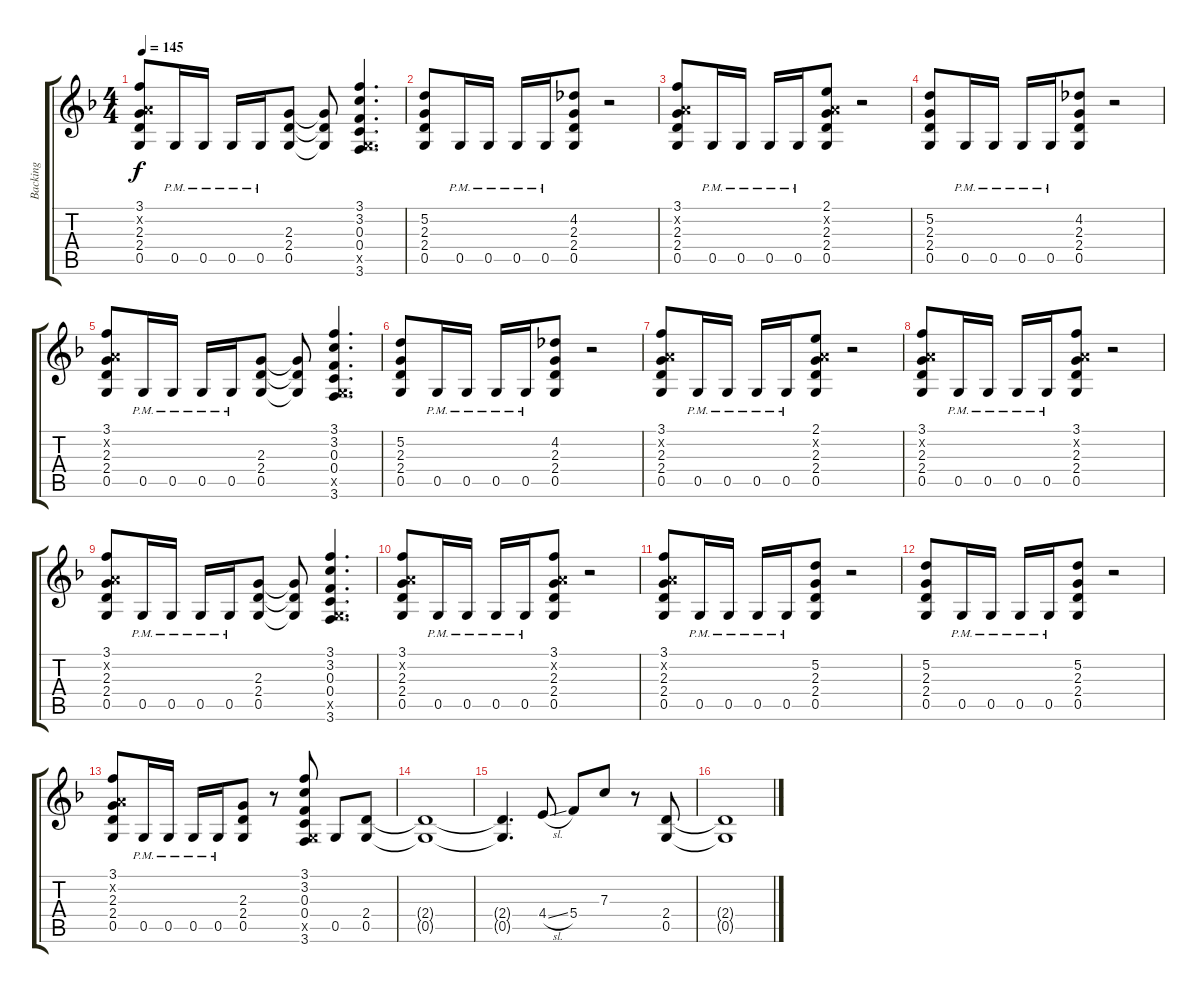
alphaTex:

\track ("Backing" "Backing") {instrument distortionguitar}
\staff {score tabs}
\tuning (D4 A3 F3 C3 G2 D2) {hide}
\ts (4 4)
\tempo 145
\clef g2
\ks f
(3.1 0.2{x} 2.3 2.4 0.5).8{dy f} 0.5{pm}.16 0.5{pm}.16 0.5{pm}.16 0.5{pm}.16 (2.3 2.4 0.5).8 (2.3{t} 2.4{t} 0.5{t}).8 (3.1 3.2 0.3 0.4 0.5{x} 3.6).4{d} |
(5.2 2.3 2.4 0.5).8 0.5{pm}.16 0.5{pm}.16 0.5{pm}.16 0.5{pm}.16 (4.2 2.3 2.4 0.5).8 r.2 |
(3.1 0.2{x} 2.3 2.4 0.5).8 0.5{pm}.16 0.5{pm}.16 0.5{pm}.16 0.5{pm}.16 (2.1 0.2{x} 2.3 2.4 0.5).8 r.2 |
(5.2 2.3 2.4 0.5).8 0.5{pm}.16 0.5{pm}.16 0.5{pm}.16 0.5{pm}.16 (4.2 2.3 2.4 0.5).8 r.2 |
(3.1 0.2{x} 2.3 2.4 0.5).8 0.5{pm}.16 0.5{pm}.16 0.5{pm}.16 0.5{pm}.16 (2.3 2.4 0.5).8 (2.3{t} 2.4{t} 0.5{t}).8 (3.1 3.2 0.3 0.4 0.5{x} 3.6).4{d} |
(5.2 2.3 2.4 0.5).8 0.5{pm}.16 0.5{pm}.16 0.5{pm}.16 0.5{pm}.16 (4.2 2.3 2.4 0.5).8 r.2 |
(3.1 0.2{x} 2.3 2.4 0.5).8 0.5{pm}.16 0.5{pm}.16 0.5{pm}.16 0.5{pm}.16 (2.1 0.2{x} 2.3 2.4 0.5).8 r.2 |
(3.1 0.2{x} 2.3 2.4 0.5).8 0.5{pm}.16 0.5{pm}.16 0.5{pm}.16 0.5{pm}.16 (3.1 0.2{x} 2.3 2.4 0.5).8 r.2 |
(3.1 0.2{x} 2.3 2.4 0.5).8 0.5{pm}.16 0.5{pm}.16 0.5{pm}.16 0.5{pm}.16 (2.3 2.4 0.5).8 (2.3{t} 2.4{t} 0.5{t}).8 (3.1 3.2 0.3 0.4 0.5{x} 3.6).4{d} |
(3.1 0.2{x} 2.3 2.4 0.5).8 0.5{pm}.16 0.5{pm}.16 0.5{pm}.16 0.5{pm}.16 (3.1 0.2{x} 2.3 2.4 0.5).8 r.2 |
(3.1 0.2{x} 2.3 2.4 0.5).8 0.5{pm}.16 0.5{pm}.16 0.5{pm}.16 0.5{pm}.16 (5.2 2.3 2.4 0.5).8 r.2 |
(5.2 2.3 2.4 0.5).8 0.5{pm}.16 0.5{pm}.16 0.5{pm}.16 0.5{pm}.16 (5.2 2.3 2.4 0.5).8 r.2 |
(3.1 0.2{x} 2.3 2.4 0.5).8 0.5{pm}.16 0.5{pm}.16 0.5{pm}.16 0.5{pm}.16 (2.3 2.4 0.5).8 r.8 (3.1 3.2 0.3 0.4 0.5{x} 3.6).8 0.5.8 (2.4 0.5).8 |
(2.4{t} 0.5{t}).1 |
(2.4{t} 0.5{t}).4{d} 4.4{sl}.8 5.4.8 7.3.8 r.8 (2.4 0.5).8 |
(2.4{t} 0.5{t}).1
